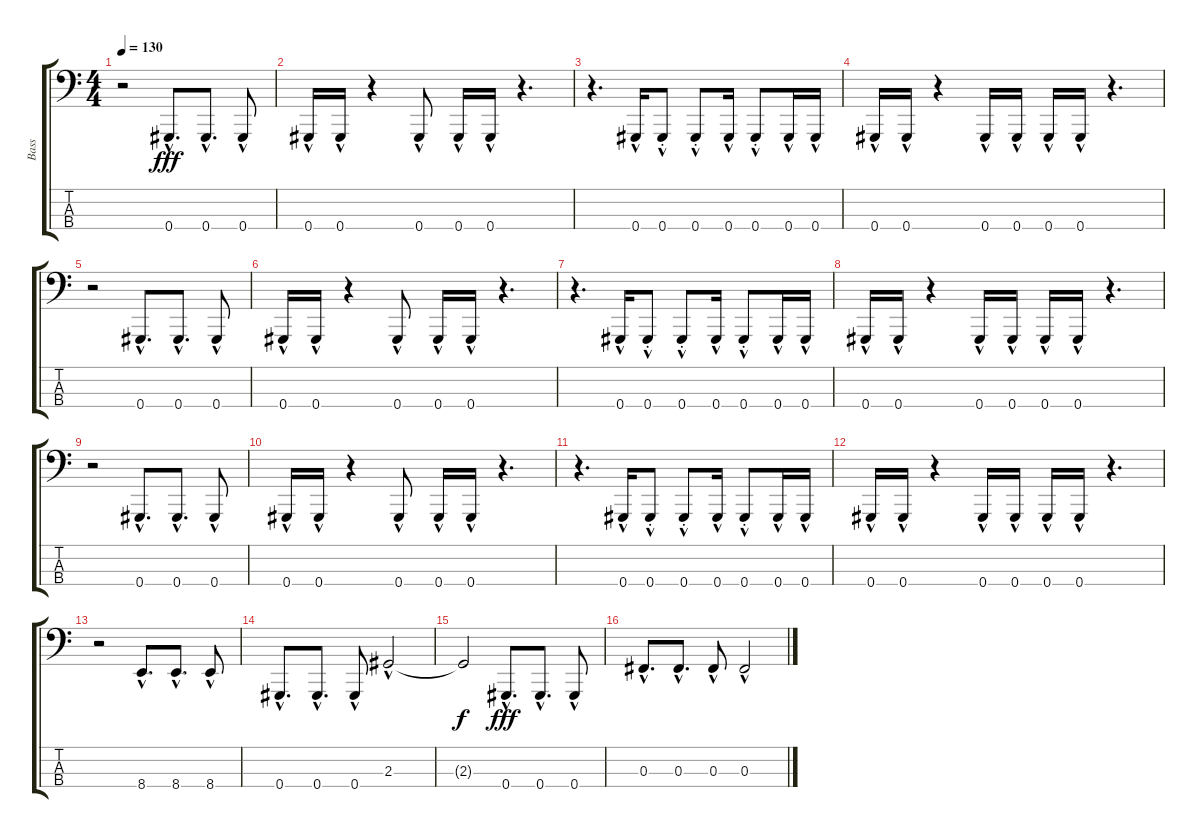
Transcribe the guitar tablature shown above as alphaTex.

\track ("Bass" "Bass") {instrument electricbasspick}
\staff {score tabs}
\tuning (E2 B1 Gb1 Ab0) {hide}
\ts (4 4)
\tempo 130
\clef f4
\ks c
r.2{dy fff} 0.4{hac}.8{d} 0.4{hac}.8{d} 0.4{hac}.8 |
0.4{hac}.16 0.4{hac}.16 r.4 0.4{hac}.8 0.4{hac}.16 0.4{hac}.16 r.4{d} |
r.4{d} 0.4{hac}.16 0.4{hac st}.8 0.4{hac st}.8 0.4{hac}.16 0.4{hac st}.8 0.4{hac}.16 0.4{hac}.16 |
0.4{hac}.16 0.4{hac}.16 r.4 0.4{hac}.16 0.4{hac}.16 0.4{hac}.16 0.4{hac}.16 r.4{d} |
r.2 0.4{hac}.8{d} 0.4{hac}.8{d} 0.4{hac}.8 |
0.4{hac}.16 0.4{hac}.16 r.4 0.4{hac}.8 0.4{hac}.16 0.4{hac}.16 r.4{d} |
r.4{d} 0.4{hac}.16 0.4{hac st}.8 0.4{hac st}.8 0.4{hac}.16 0.4{hac st}.8 0.4{hac}.16 0.4{hac}.16 |
0.4{hac}.16 0.4{hac}.16 r.4 0.4{hac}.16 0.4{hac}.16 0.4{hac}.16 0.4{hac}.16 r.4{d} |
r.2 0.4{hac}.8{d} 0.4{hac}.8{d} 0.4{hac}.8 |
0.4{hac}.16 0.4{hac}.16 r.4 0.4{hac}.8 0.4{hac}.16 0.4{hac}.16 r.4{d} |
r.4{d} 0.4{hac}.16 0.4{hac st}.8 0.4{hac st}.8 0.4{hac}.16 0.4{hac st}.8 0.4{hac}.16 0.4{hac}.16 |
0.4{hac}.16 0.4{hac}.16 r.4 0.4{hac}.16 0.4{hac}.16 0.4{hac}.16 0.4{hac}.16 r.4{d} |
r.2 8.4{hac}.8{d} 8.4{hac}.8{d} 8.4{hac}.8 |
0.4{hac}.8{d} 0.4{hac}.8{d} 0.4{hac}.8 2.3{hac}.2 |
2.3{t}.2{dy f} 0.4{hac}.8{d dy fff} 0.4{hac}.8{d} 0.4{hac}.8 |
0.3{hac}.8{d} 0.3{hac}.8{d} 0.3{hac}.8 0.3{hac}.2
